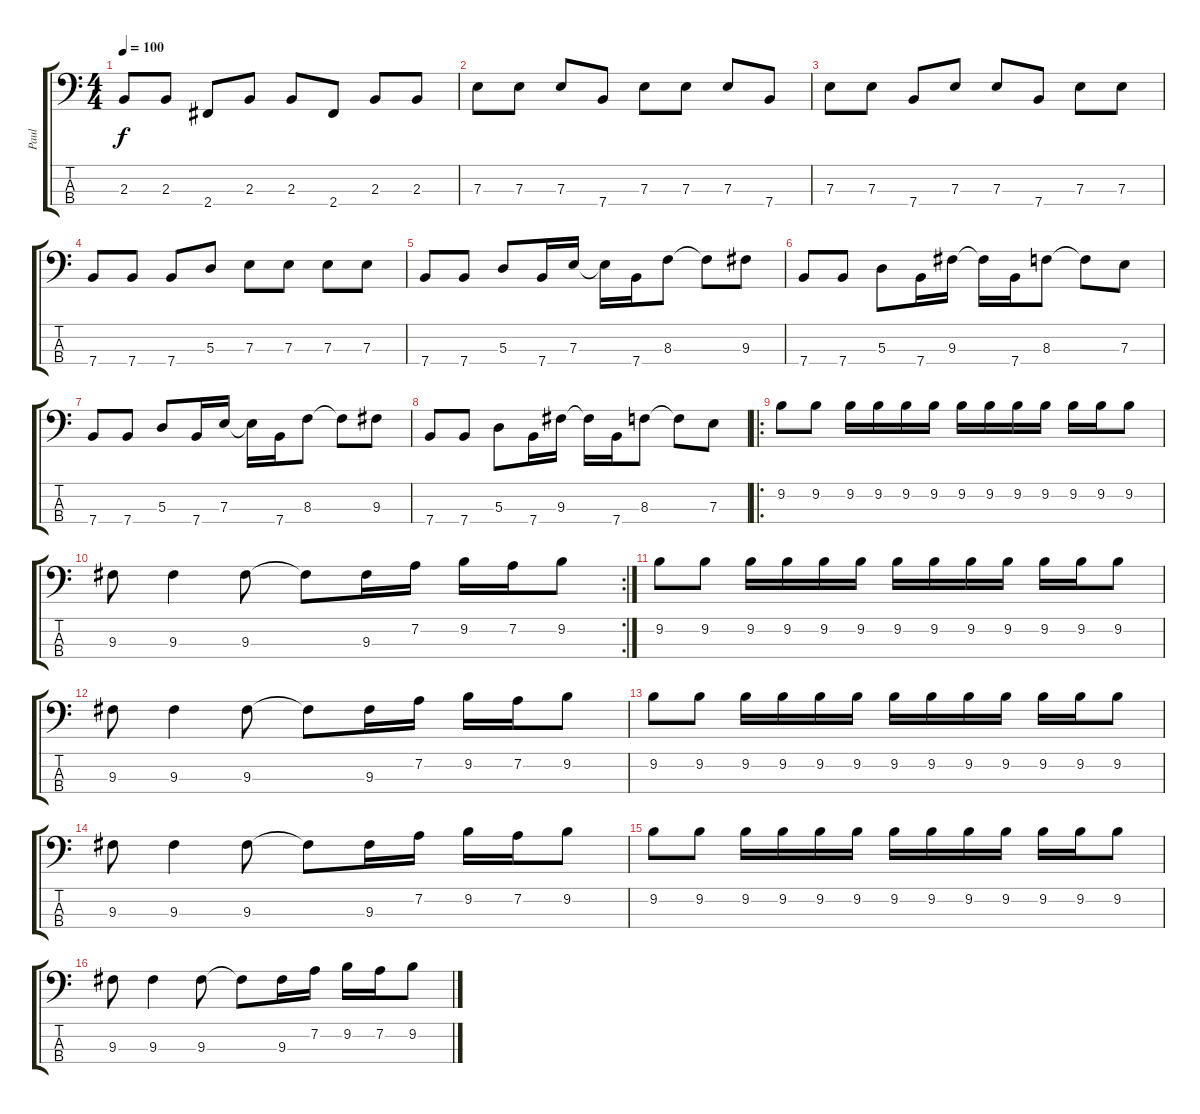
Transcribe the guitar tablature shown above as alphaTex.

\track ("Paul " "Paul ") {instrument electricbasspick}
\staff {score tabs}
\tuning (G2 D2 A1 E1) {hide}
\ts (4 4)
\tempo 100
\clef f4
\ks c
2.3.8{dy f} 2.3.8 2.4.8 2.3.8 2.3.8 2.4.8 2.3.8 2.3.8 |
7.3.8 7.3.8 7.3.8 7.4.8 7.3.8 7.3.8 7.3.8 7.4.8 |
7.3.8 7.3.8 7.4.8 7.3.8 7.3.8 7.4.8 7.3.8 7.3.8 |
7.4.8 7.4.8 7.4.8 5.3.8 7.3.8 7.3.8 7.3.8 7.3.8 |
7.4.8 7.4.8 5.3.8 7.4.16 7.3.16 7.3{t}.16 7.4.16 8.3.8 8.3{t}.8 9.3.8 |
7.4.8 7.4.8 5.3.8 7.4.16 9.3.16 9.3{t}.16 7.4.16 8.3.8 8.3{t}.8 7.3.8 |
7.4.8 7.4.8 5.3.8 7.4.16 7.3.16 7.3{t}.16 7.4.16 8.3.8 8.3{t}.8 9.3.8 |
7.4.8 7.4.8 5.3.8 7.4.16 9.3.16 9.3{t}.16 7.4.16 8.3.8 8.3{t}.8 7.3.8 |
\ro
9.2.8 9.2.8 9.2.16 9.2.16 9.2.16 9.2.16 9.2.16 9.2.16 9.2.16 9.2.16 9.2.16 9.2.16 9.2.8 |
\rc 2
9.3.8 9.3.4 9.3.8 9.3{t}.8 9.3.16 7.2.16 9.2.16 7.2.16 9.2.8 |
9.2.8 9.2.8 9.2.16 9.2.16 9.2.16 9.2.16 9.2.16 9.2.16 9.2.16 9.2.16 9.2.16 9.2.16 9.2.8 |
9.3.8 9.3.4 9.3.8 9.3{t}.8 9.3.16 7.2.16 9.2.16 7.2.16 9.2.8 |
9.2.8 9.2.8 9.2.16 9.2.16 9.2.16 9.2.16 9.2.16 9.2.16 9.2.16 9.2.16 9.2.16 9.2.16 9.2.8 |
9.3.8 9.3.4 9.3.8 9.3{t}.8 9.3.16 7.2.16 9.2.16 7.2.16 9.2.8 |
9.2.8 9.2.8 9.2.16 9.2.16 9.2.16 9.2.16 9.2.16 9.2.16 9.2.16 9.2.16 9.2.16 9.2.16 9.2.8 |
9.3.8 9.3.4 9.3.8 9.3{t}.8 9.3.16 7.2.16 9.2.16 7.2.16 9.2.8
